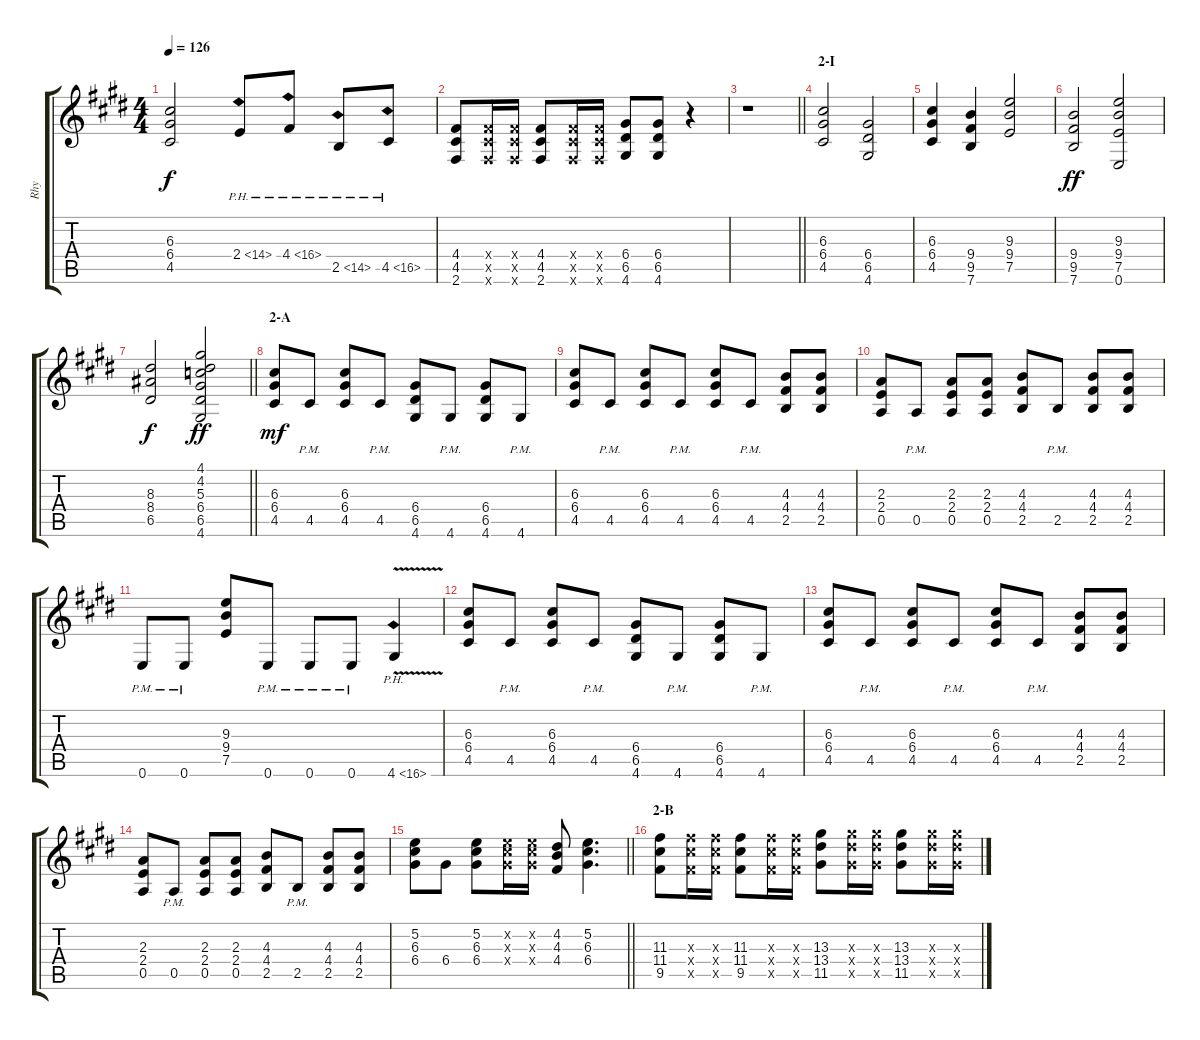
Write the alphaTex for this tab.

\track ("Rhy" "Rhy") {instrument distortionguitar}
\staff {score tabs}
\tuning (E4 B3 G3 D3 A2 E2) {hide}
\ts (4 4)
\tempo 126
\clef g2
\ks e
(6.3 6.4 4.5).2{dy f} 2.4{ph 12}.8 4.4{ph 12}.8 2.5{ph 12}.8 4.5{ph 12}.8 |
(4.4 4.5 2.6).8 (4.4{x} 4.5{x} 2.6{x}).16 (4.4{x} 4.5{x} 2.6{x}).16 (4.4 4.5 2.6).8 (4.4{x} 4.5{x} 2.6{x}).16 (4.4{x} 4.5{x} 2.6{x}).16 (6.4 6.5 4.6).8 (6.4 6.5 4.6).8 r.4 |
\barLineRight lightlight
r.1 |
\section ("" "2-I")
(6.3 6.4 4.5).2 (6.4 6.5 4.6).2 |
(6.3 6.4 4.5).4 (9.4 9.5 7.6).4 (9.3 9.4 7.5).2 |
(9.4 9.5 7.6).2{dy ff} (9.3 9.4 7.5 0.6).2 |
\barLineRight lightlight
(8.3 8.4 6.5).2{dy f} (4.1 4.2 5.3 6.4 6.5 4.6).2{dy ff} |
\section ("" "2-A")
(6.3 6.4 4.5).8{dy mf} 4.5{pm}.8 (6.3 6.4 4.5).8 4.5{pm}.8 (6.4 6.5 4.6).8 4.6{pm}.8 (6.4 6.5 4.6).8 4.6{pm}.8 |
(6.3 6.4 4.5).8 4.5{pm}.8 (6.3 6.4 4.5).8 4.5{pm}.8 (6.3 6.4 4.5).8 4.5{pm}.8 (4.3 4.4 2.5).8 (4.3 4.4 2.5).8 |
(2.3 2.4 0.5).8 0.5{pm}.8 (2.3 2.4 0.5).8 (2.3 2.4 0.5).8 (4.3 4.4 2.5).8 2.5{pm}.8 (4.3 4.4 2.5).8 (4.3 4.4 2.5).8 |
0.6{pm}.8 0.6{pm}.8 (9.3 9.4 7.5).8 0.6{pm}.8 0.6{pm}.8 0.6{pm}.8 4.6{ph 12 v}.4 |
(6.3 6.4 4.5).8 4.5{pm}.8 (6.3 6.4 4.5).8 4.5{pm}.8 (6.4 6.5 4.6).8 4.6{pm}.8 (6.4 6.5 4.6).8 4.6{pm}.8 |
(6.3 6.4 4.5).8 4.5{pm}.8 (6.3 6.4 4.5).8 4.5{pm}.8 (6.3 6.4 4.5).8 4.5{pm}.8 (4.3 4.4 2.5).8 (4.3 4.4 2.5).8 |
(2.3 2.4 0.5).8 0.5{pm}.8 (2.3 2.4 0.5).8 (2.3 2.4 0.5).8 (4.3 4.4 2.5).8 2.5{pm}.8 (4.3 4.4 2.5).8 (4.3 4.4 2.5).8 |
\barLineRight lightlight
(5.2 6.3 6.4).8 6.4.8 (5.2 6.3 6.4).8 (5.2{x} 6.3{x} 6.4{x}).16 (5.2{x} 6.3{x} 6.4{x}).16 (4.2 4.3 4.4).8 (5.2 6.3 6.4).4{d} |
\section ("" "2-B")
(11.3 11.4 9.5).8 (11.3{x} 11.4{x} 9.5{x}).16 (11.3{x} 11.4{x} 9.5{x}).16 (11.3 11.4 9.5).8 (11.3{x} 11.4{x} 9.5{x}).16 (11.3{x} 11.4{x} 9.5{x}).16 (13.3 13.4 11.5).8 (13.3{x} 13.4{x} 11.5{x}).16 (13.3{x} 13.4{x} 11.5{x}).16 (13.3 13.4 11.5).8 (13.3{x} 13.4{x} 11.5{x}).16 (13.3{x} 13.4{x} 11.5{x}).16
